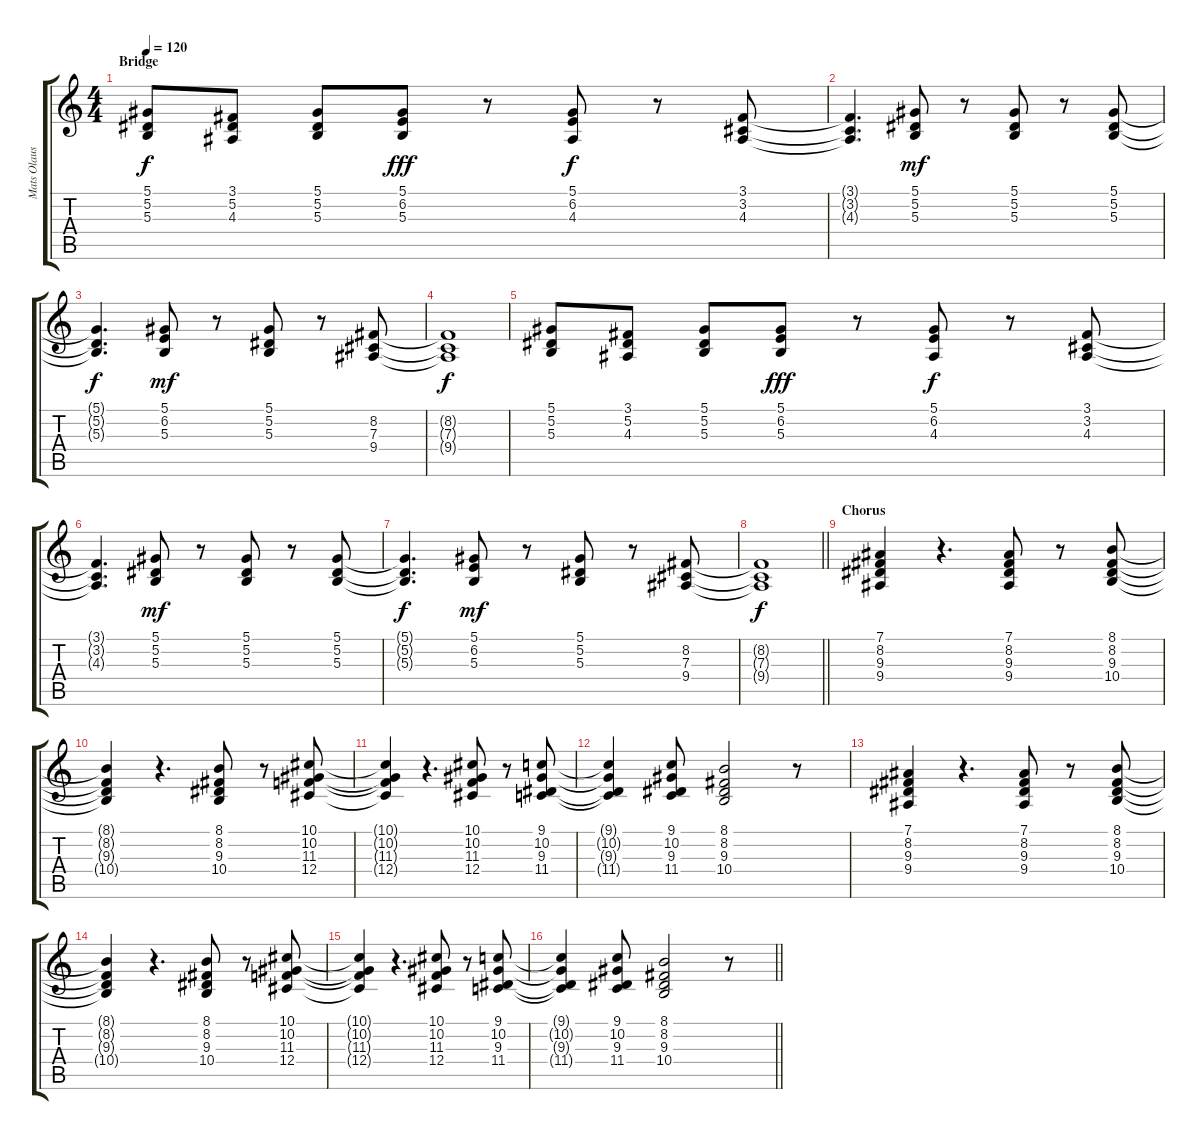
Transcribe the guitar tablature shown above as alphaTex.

\track ("Mats Olausson" "Mats Olaus") {instrument stringensemble1}
\staff {score tabs}
\tuning (Eb4 Bb3 Gb3 Db3 Ab2 Eb2) {hide}
\ts (4 4)
\section ("" "Bridge")
\tempo 120
\clef g2
\ks c
(5.1 5.2 5.3).8{dy f} (3.1 5.2 4.3).8 (5.1 5.2 5.3).8 (5.1 6.2 5.3).8{dy fff} r.8 (5.1 6.2 4.3).8{dy f} r.8 (3.1 3.2 4.3).8 |
(3.1{t} 3.2{t} 4.3{t}).4{d} (5.1 5.2 5.3).8{dy mf} r.8 (5.1 5.2 5.3).8 r.8 (5.1 5.2 5.3).8 |
(5.1{t} 5.2{t} 5.3{t}).4{d dy f} (5.1 6.2 5.3).8{dy mf} r.8 (5.1 5.2 5.3).8 r.8 (8.2 7.3 9.4).8 |
(8.2{t} 7.3{t} 9.4{t}).1{dy f} |
(5.1 5.2 5.3).8 (3.1 5.2 4.3).8 (5.1 5.2 5.3).8 (5.1 6.2 5.3).8{dy fff} r.8 (5.1 6.2 4.3).8{dy f} r.8 (3.1 3.2 4.3).8 |
(3.1{t} 3.2{t} 4.3{t}).4{d} (5.1 5.2 5.3).8{dy mf} r.8 (5.1 5.2 5.3).8 r.8 (5.1 5.2 5.3).8 |
(5.1{t} 5.2{t} 5.3{t}).4{d dy f} (5.1 6.2 5.3).8{dy mf} r.8 (5.1 5.2 5.3).8 r.8 (8.2 7.3 9.4).8 |
\barLineRight lightlight
(8.2{t} 7.3{t} 9.4{t}).1{dy f} |
\section ("" "Chorus")
(7.1 8.2 9.3 9.4).4 r.4{d} (7.1 8.2 9.3 9.4).8 r.8 (8.1 8.2 9.3 10.4).8 |
(8.1{t} 8.2{t} 9.3{t} 10.4{t}).4 r.4{d} (8.1 8.2 9.3 10.4).8 r.8 (10.1 10.2 11.3 12.4).8 |
(10.1{t} 10.2{t} 11.3{t} 12.4{t}).4 r.4{d} (10.1 10.2 11.3 12.4).8 r.8 (9.1 10.2 9.3 11.4).8 |
(9.1{t} 10.2{t} 9.3{t} 11.4{t}).4 (9.1 10.2 9.3 11.4).8 (8.1 8.2 9.3 10.4).2 r.8 |
(7.1 8.2 9.3 9.4).4 r.4{d} (7.1 8.2 9.3 9.4).8 r.8 (8.1 8.2 9.3 10.4).8 |
(8.1{t} 8.2{t} 9.3{t} 10.4{t}).4 r.4{d} (8.1 8.2 9.3 10.4).8 r.8 (10.1 10.2 11.3 12.4).8 |
(10.1{t} 10.2{t} 11.3{t} 12.4{t}).4 r.4{d} (10.1 10.2 11.3 12.4).8 r.8 (9.1 10.2 9.3 11.4).8 |
\barLineRight lightlight
(9.1{t} 10.2{t} 9.3{t} 11.4{t}).4 (9.1 10.2 9.3 11.4).8 (8.1 8.2 9.3 10.4).2 r.8
